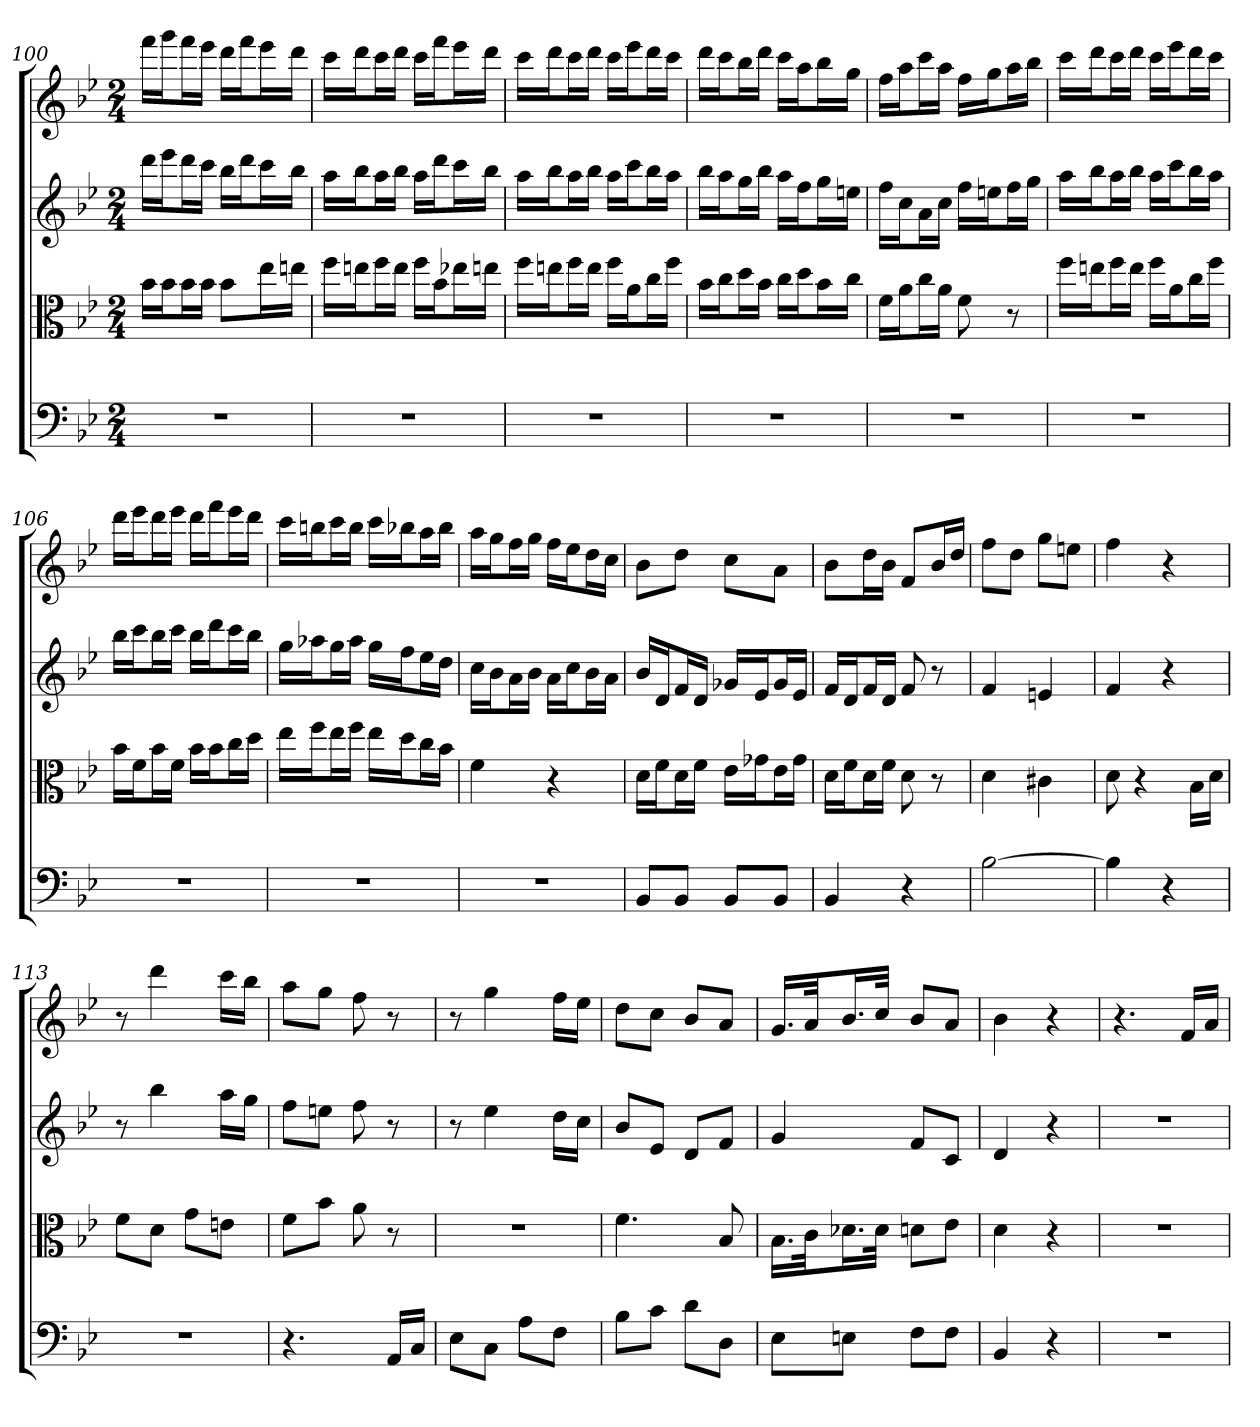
**kern	**kern	**kern	**kern
*part4	*part3	*part2	*part1
*staff4	*staff3	*staff2	*staff1
*clefF4	*clefC3	*	*
*k[b-e-]	*k[b-e-]	*k[b-e-]	*k[b-e-]
*B-:	*B-:	*B-:	*B-:
*M2/4	*M2/4	*M2/4	*M2/4
=100	=100	=100	=100
2r	16b-\LL	16dddLL	16fffLL
.	16b-\J	16eee-J	16gggJ
.	16b-\L	16dddL	16fffL
.	16b-\JJ	16cccJJ	16eee-JJ
.	8b-\L	16bb-LL	16dddLL
.	.	16dddJ	16fffJ
.	16ee-\L	16cccL	16eee-L
.	16een\JJ	16bb-JJ	16dddJJ
=101	=101	=101	=101
2r	16ff\LL	16aaLL	16cccLL
.	16een\J	16bb-J	16dddJ
.	16ff\L	16aaL	16cccL
.	16ee\JJ	16bb-JJ	16dddJJ
.	16ff\LL	16aaLL	16cccLL
.	16b-\J	16dddJ	16fffJ
.	16ee-X\L	16cccL	16eee-L
.	16een\JJ	16bb-JJ	16dddJJ
=102	=102	=102	=102
2r	16ff\LL	16aaLL	16cccLL
.	16een\J	16bb-J	16dddJ
.	16ff\L	16aaL	16cccL
.	16ee\JJ	16bb-JJ	16dddJJ
.	16ff\LL	16aaLL	16cccLL
.	16a\J	16cccJ	16eee-J
.	16cc\L	16bb-L	16dddL
.	16ff\JJ	16aaJJ	16cccJJ
=103	=103	=103	=103
2r	16b-\LL	16bb-LL	16dddLL
.	16cc\J	16aaJ	16cccJ
.	16dd\L	16ggL	16bb-L
.	16b-\JJ	16bb-JJ	16dddJJ
.	16cc\LL	16aaLL	16cccLL
.	16dd\J	16ffJ	16aaJ
.	16b-\L	16ggL	16bb-L
.	16cc\JJ	16eenJJ	16ggJJ
=104	=104	=104	=104
2r	16f\LL	16ffLL	16ffLL
.	16a\J	16ccJ	16aaJ
.	16cc\L	16aL	16cccL
.	16a\JJ	16ccJJ	16aaJJ
.	8f	16ffLL	16ffLL
.	.	16eenJ	16ggJ
.	8r	16ffL	16aaL
.	.	16ggJJ	16bb-JJ
=105	=105	=105	=105
2r	16ff\LL	16aaLL	16cccLL
.	16een\J	16bb-J	16dddJ
.	16ff\L	16aaL	16cccL
.	16ee\JJ	16bb-JJ	16dddJJ
.	16ff\LL	16aaLL	16cccLL
.	16a\J	16cccJ	16eee-J
.	16cc\L	16bb-L	16dddL
.	16ff\JJ	16aaJJ	16cccJJ
=106	=106	=106	=106
2r	16b-\LL	16bb-LL	16dddLL
.	16f\J	16cccJ	16eee-J
.	16b-\L	16bb-L	16dddL
.	16f\JJ	16cccJJ	16eee-JJ
.	16b-\LL	16bb-LL	16dddLL
.	16b-\J	16dddJ	16fffJ
.	16cc\L	16cccL	16eee-L
.	16dd\JJ	16bb-JJ	16dddJJ
=107	=107	=107	=107
2r	16ee-\LL	16ggLL	16cccLL
.	16ff\J	16aa-XJ	16bbnJ
.	16ee-\L	16ggL	16cccL
.	16ff\JJ	16aa-JJ	16bbJJ
.	16ee-\LL	16ggLL	16cccLL
.	16dd\J	16ffJ	16bb-XJ
.	16cc\L	16ee-L	16aaL
.	16b-\JJ	16ddJJ	16bb-JJ
=108	=108	=108	=108
2r	4f	16ccLL	16aaLL
.	.	16b-J	16ggJ
.	.	16aL	16ffL
.	.	16b-JJ	16ggJJ
.	4r	16aLL	16ffLL
.	.	16ccJ	16ee-J
.	.	16b-L	16ddL
.	.	16aJJ	16ccJJ
=109	=109	=109	=109
8BB-/L	16d\LL	16b-LL	8b-L
.	16f\J	16dJ	.
8BB-/J	16d\L	16fL	8ddJ
.	16f\JJ	16dJJ	.
8BB-/L	16e-\LL	16g-XLL	8ccL
.	16g-X\J	16e-J	.
8BB-/J	16e-\L	16g-L	8aJ
.	16g-\JJ	16e-JJ	.
=110	=110	=110	=110
4BB-	16d\LL	16fLL	8b-L
.	16f\J	16dJ	.
.	16d\L	16fL	16ddL
.	16f\JJ	16dJJ	16b-JJ
4r	8d	8f	8fL
.	8r	8r	16b-L
.	.	.	16ddJJ
=111	=111	=111	=111
[2B-	4d	4f	8ffL
.	.	.	8ddJ
.	4c#X	4en	8ggL
.	.	.	8eenJ
=112	=112	=112	=112
4B-]	8d	4f	4ff
.	4r	.	.
4r	.	4r	4r
.	16B-\LL	.	.
.	16d\JJ	.	.
=113	=113	=113	=113
2r	8f\L	8r	8r
.	8d\J	4bb-	4ddd
.	8g\L	.	.
.	8en\J	16aaLL	16cccLL
.	.	16ggJJ	16bb-JJ
=114	=114	=114	=114
4.r	8f\L	8ffL	8aaL
.	8b-\J	8eenJ	8ggJ
.	8a	8ff	8ff
16AA/LL	8r	8r	8r
16C/JJ	.	.	.
=115	=115	=115	=115
8E-\L	2r	8r	8r
8C\J	.	4ee-	4gg
8A\L	.	.	.
8F\J	.	16ddLL	16ffLL
.	.	16ccJJ	16ee-JJ
=116	=116	=116	=116
8B-\L	4.f	8b-L	8ddL
8c\J	.	8e-J	8ccJ
8d\L	.	8dL	8b-L
8D\J	8B-	8fJ	8aJ
=117	=117	=117	=117
8E-\L	16.B-\LL	4g	16.gLL
.	32c\Jk	.	32aJk
8En\J	16.d-X\L	.	16.b-L
.	32d-\JJk	.	32ccJJk
8F\L	8dn\L	8fL	8b-L
8F\J	8e-\J	8cJ	8aJ
=118	=118	=118	=118
4BB-	4d	4d	4b-
4r	4r	4r	4r
=119	=119	=119	=119
2r	2r	2r	4.r
.	.	.	16fLL
.	.	.	16aJJ
=	=	=	=
*-	*-	*-	*-
